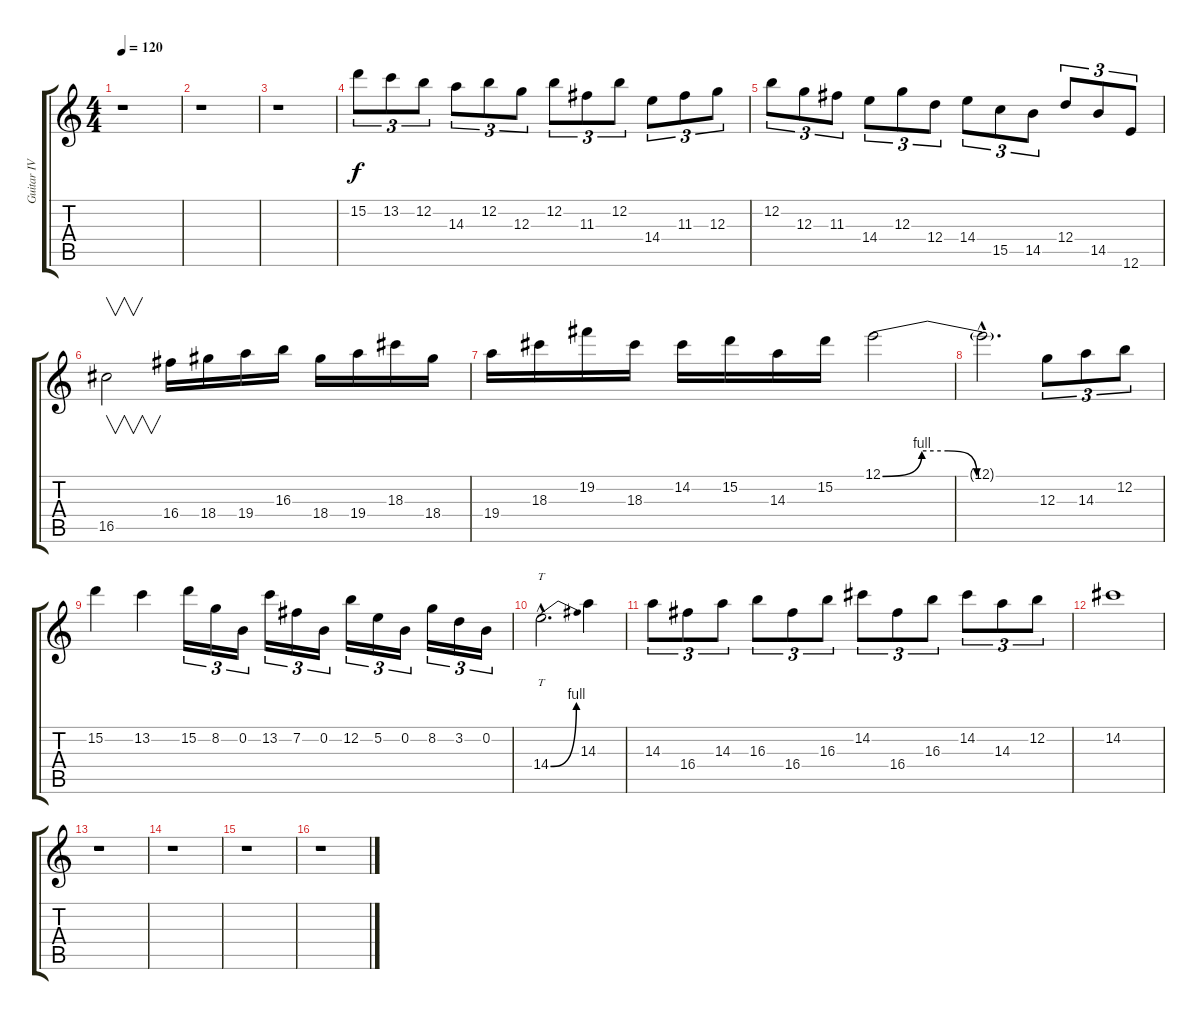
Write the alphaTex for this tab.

\track ("Guitar IV" "Guitar IV") {instrument overdrivenguitar}
\staff {score tabs}
\tuning (E4 B3 G3 D3 A2 E2) {hide}
\ts (4 4)
\tempo 120
\clef g2
\ks c
r.1{dy f} |
r.1 |
r.1 |
15.2.8{tu (3 2) volume 9} 13.2.8{tu (3 2)} 12.2.8{tu (3 2)} 14.3.8{tu (3 2)} 12.2.8{tu (3 2)} 12.3.8{tu (3 2)} 12.2.8{tu (3 2)} 11.3.8{tu (3 2)} 12.2.8{tu (3 2)} 14.4.8{tu (3 2)} 11.3.8{tu (3 2)} 12.3.8{tu (3 2)} |
12.2.8{tu (3 2)} 12.3.8{tu (3 2)} 11.3.8{tu (3 2)} 14.4.8{tu (3 2)} 12.3.8{tu (3 2)} 12.4.8{tu (3 2)} 14.4.8{tu (3 2)} 15.5.8{tu (3 2)} 14.5.8{tu (3 2)} 12.4.8{tu (3 2)} 14.5.8{tu (3 2)} 12.6.8{tu (3 2)} |
16.5.2{v} 16.4.16 18.4.16 19.4.16 16.3.16 18.4.16 19.4.16 18.3.16 18.4.16 |
19.4.16 18.3.16 19.2.16 18.3.16 14.2.16 15.2.16 14.3.16 15.2.16 12.1{be (custom 0 0 15 4 25 4 36 0 45 0 60 0)}.2 |
12.1{hac t}.2{d} 12.3.8{tu (3 2)} 14.3.8{tu (3 2)} 12.2.8{tu (3 2)} |
15.2.4 13.2.4 15.2.16{tu (3 2)} 8.2.16{tu (3 2)} 0.2.16{tu (3 2)} 13.2.16{tu (3 2)} 7.2.16{tu (3 2)} 0.2.16{tu (3 2)} 12.2.16{tu (3 2)} 5.2.16{tu (3 2)} 0.2.16{tu (3 2)} 8.2.16{tu (3 2)} 3.2.16{tu (3 2)} 0.2.16{tu (3 2)} |
14.4{be (bend 0 0 60 4) hac}.2{tt d} 14.3.4 |
14.3.8{tu (3 2)} 16.4.8{tu (3 2)} 14.3.8{tu (3 2)} 16.3.8{tu (3 2)} 16.4.8{tu (3 2)} 16.3.8{tu (3 2)} 14.2.8{tu (3 2)} 16.4.8{tu (3 2)} 16.3.8{tu (3 2)} 14.2.8{tu (3 2)} 14.3.8{tu (3 2)} 12.2.8{tu (3 2)} |
14.2.1 |
r.1 |
r.1 |
r.1 |
r.1
